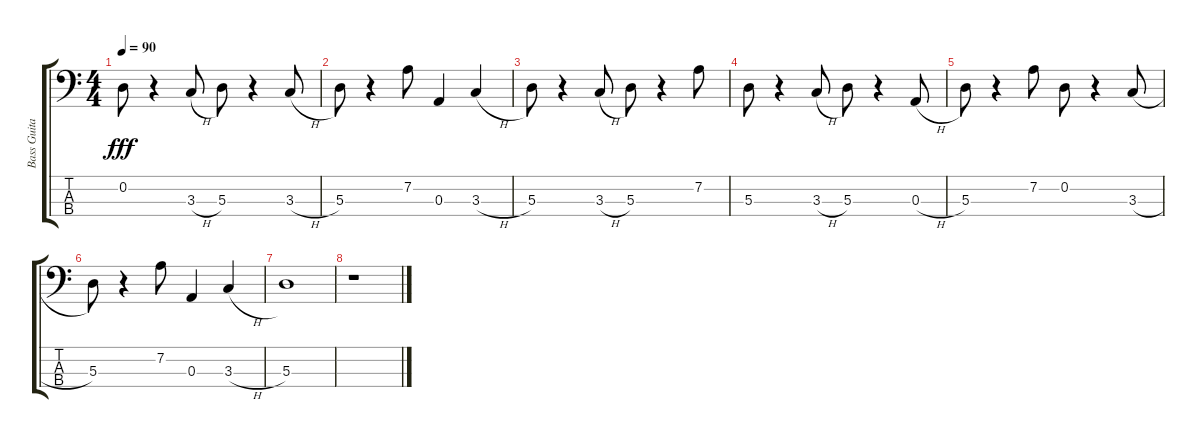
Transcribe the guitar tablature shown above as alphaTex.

\track ("Bass Guitar" "Bass Guita") {instrument fretlessbass}
\staff {score tabs}
\tuning (G2 D2 A1 E1) {hide}
\ts (4 4)
\tempo 90
\clef f4
\ks c
0.2.8{dy fff} r.4 3.3{h}.8 5.3.8 r.4 3.3{h}.8 |
5.3.8 r.4 7.2.8 0.3.4 3.3{h}.4 |
5.3.8 r.4 3.3{h}.8 5.3.8 r.4 7.2.8 |
5.3.8 r.4 3.3{h}.8 5.3.8 r.4 0.3{h}.8 |
5.3.8 r.4 7.2.8 0.2.8 r.4 3.3{h}.8 |
5.3.8 r.4 7.2.8 0.3.4 3.3{h}.4 |
5.3.1 |
r.1
